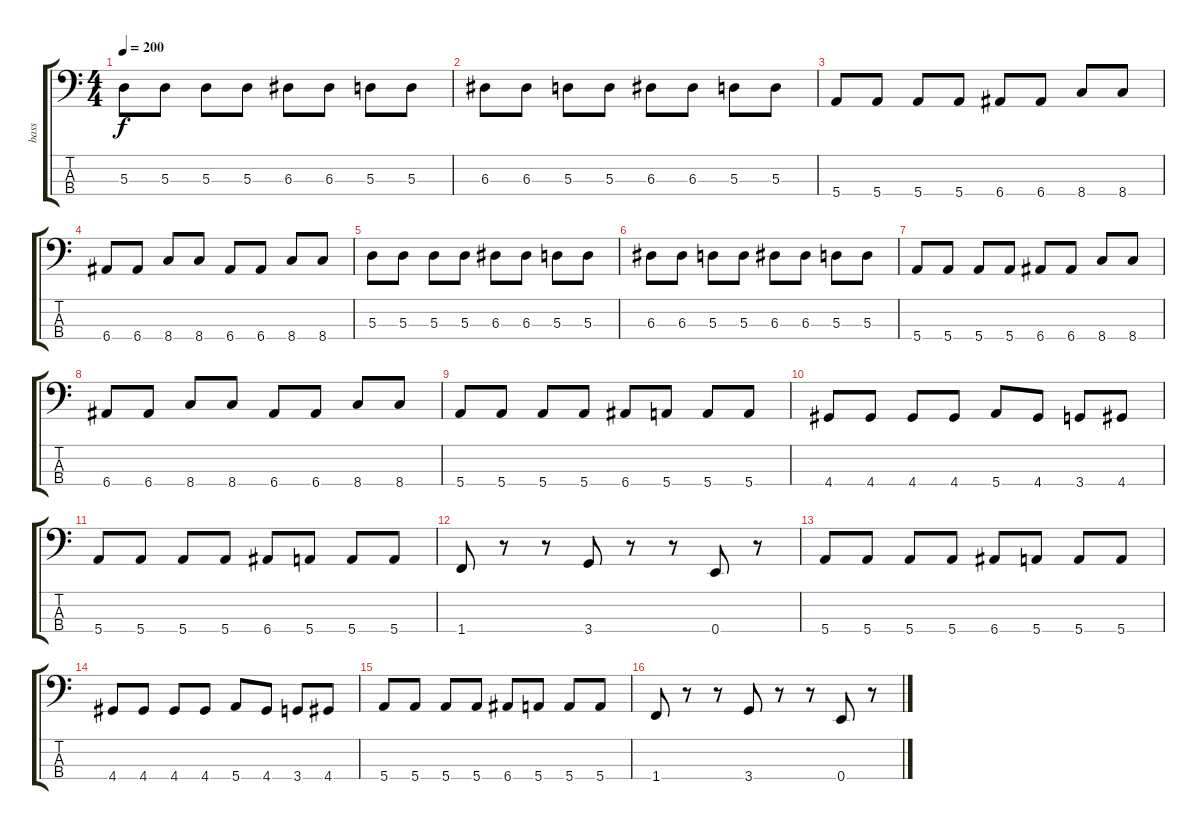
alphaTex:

\track ("bass" "bass") {instrument electricbasspick}
\staff {score tabs}
\tuning (G2 D2 A1 E1) {hide}
\ts (4 4)
\tempo 200
\clef f4
\ks c
5.3.8{dy f} 5.3.8 5.3.8 5.3.8 6.3.8 6.3.8 5.3.8 5.3.8 |
6.3.8 6.3.8 5.3.8 5.3.8 6.3.8 6.3.8 5.3.8 5.3.8 |
5.4.8 5.4.8 5.4.8 5.4.8 6.4.8 6.4.8 8.4.8 8.4.8 |
6.4.8 6.4.8 8.4.8 8.4.8 6.4.8 6.4.8 8.4.8 8.4.8 |
5.3.8 5.3.8 5.3.8 5.3.8 6.3.8 6.3.8 5.3.8 5.3.8 |
6.3.8 6.3.8 5.3.8 5.3.8 6.3.8 6.3.8 5.3.8 5.3.8 |
5.4.8 5.4.8 5.4.8 5.4.8 6.4.8 6.4.8 8.4.8 8.4.8 |
6.4.8 6.4.8 8.4.8 8.4.8 6.4.8 6.4.8 8.4.8 8.4.8 |
5.4.8 5.4.8 5.4.8 5.4.8 6.4.8 5.4.8 5.4.8 5.4.8 |
4.4.8 4.4.8 4.4.8 4.4.8 5.4.8 4.4.8 3.4.8 4.4.8 |
5.4.8 5.4.8 5.4.8 5.4.8 6.4.8 5.4.8 5.4.8 5.4.8 |
1.4.8 r.8 r.8 3.4.8 r.8 r.8 0.4.8 r.8 |
5.4.8 5.4.8 5.4.8 5.4.8 6.4.8 5.4.8 5.4.8 5.4.8 |
4.4.8 4.4.8 4.4.8 4.4.8 5.4.8 4.4.8 3.4.8 4.4.8 |
5.4.8 5.4.8 5.4.8 5.4.8 6.4.8 5.4.8 5.4.8 5.4.8 |
1.4.8 r.8 r.8 3.4.8 r.8 r.8 0.4.8 r.8
